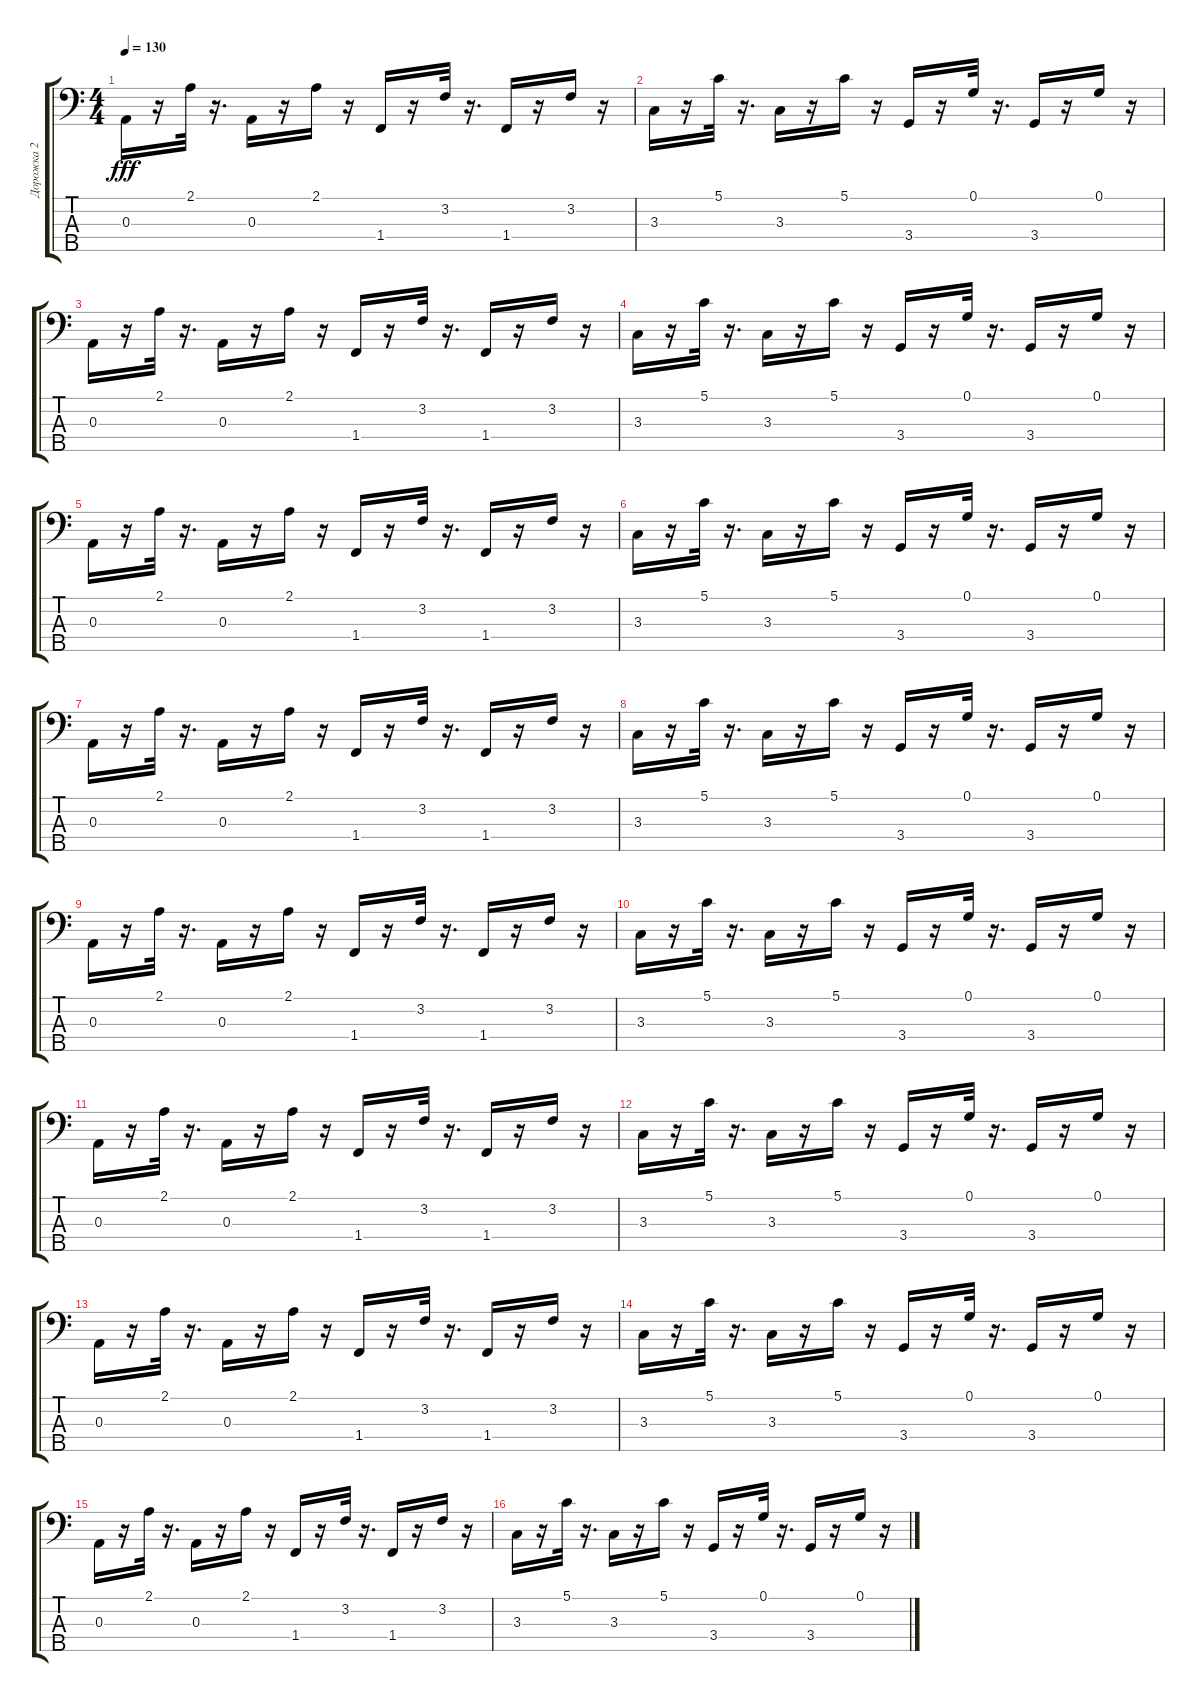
\track ("Дорожка 2" "Дорожка 2") {instrument electricguitarjazz}
\staff {score tabs}
\tuning (G2 D2 A1 E1 B0) {hide}
\ts (4 4)
\tempo 130
\clef f4
\ks c
0.3.16{dy fff} r.16 2.1.32 r.16{d} 0.3.16 r.16 2.1.16 r.16 1.4.16 r.16 3.2.32 r.16{d} 1.4.16 r.16 3.2.16 r.16 |
3.3.16 r.16 5.1.32 r.16{d} 3.3.16 r.16 5.1.16 r.16 3.4.16 r.16 0.1.32 r.16{d} 3.4.16 r.16 0.1.16 r.16 |
0.3.16 r.16 2.1.32 r.16{d} 0.3.16 r.16 2.1.16 r.16 1.4.16 r.16 3.2.32 r.16{d} 1.4.16 r.16 3.2.16 r.16 |
3.3.16 r.16 5.1.32 r.16{d} 3.3.16 r.16 5.1.16 r.16 3.4.16 r.16 0.1.32 r.16{d} 3.4.16 r.16 0.1.16 r.16 |
0.3.16 r.16 2.1.32 r.16{d} 0.3.16 r.16 2.1.16 r.16 1.4.16 r.16 3.2.32 r.16{d} 1.4.16 r.16 3.2.16 r.16 |
3.3.16 r.16 5.1.32 r.16{d} 3.3.16 r.16 5.1.16 r.16 3.4.16 r.16 0.1.32 r.16{d} 3.4.16 r.16 0.1.16 r.16 |
0.3.16 r.16 2.1.32 r.16{d} 0.3.16 r.16 2.1.16 r.16 1.4.16 r.16 3.2.32 r.16{d} 1.4.16 r.16 3.2.16 r.16 |
3.3.16 r.16 5.1.32 r.16{d} 3.3.16 r.16 5.1.16 r.16 3.4.16 r.16 0.1.32 r.16{d} 3.4.16 r.16 0.1.16 r.16 |
0.3.16 r.16 2.1.32 r.16{d} 0.3.16 r.16 2.1.16 r.16 1.4.16 r.16 3.2.32 r.16{d} 1.4.16 r.16 3.2.16 r.16 |
3.3.16 r.16 5.1.32 r.16{d} 3.3.16 r.16 5.1.16 r.16 3.4.16 r.16 0.1.32 r.16{d} 3.4.16 r.16 0.1.16 r.16 |
0.3.16 r.16 2.1.32 r.16{d} 0.3.16 r.16 2.1.16 r.16 1.4.16 r.16 3.2.32 r.16{d} 1.4.16 r.16 3.2.16 r.16 |
3.3.16 r.16 5.1.32 r.16{d} 3.3.16 r.16 5.1.16 r.16 3.4.16 r.16 0.1.32 r.16{d} 3.4.16 r.16 0.1.16 r.16 |
0.3.16 r.16 2.1.32 r.16{d} 0.3.16 r.16 2.1.16 r.16 1.4.16 r.16 3.2.32 r.16{d} 1.4.16 r.16 3.2.16 r.16 |
3.3.16 r.16 5.1.32 r.16{d} 3.3.16 r.16 5.1.16 r.16 3.4.16 r.16 0.1.32 r.16{d} 3.4.16 r.16 0.1.16 r.16 |
0.3.16 r.16 2.1.32 r.16{d} 0.3.16 r.16 2.1.16 r.16 1.4.16 r.16 3.2.32 r.16{d} 1.4.16 r.16 3.2.16 r.16 |
3.3.16 r.16 5.1.32 r.16{d} 3.3.16 r.16 5.1.16 r.16 3.4.16 r.16 0.1.32 r.16{d} 3.4.16 r.16 0.1.16 r.16
